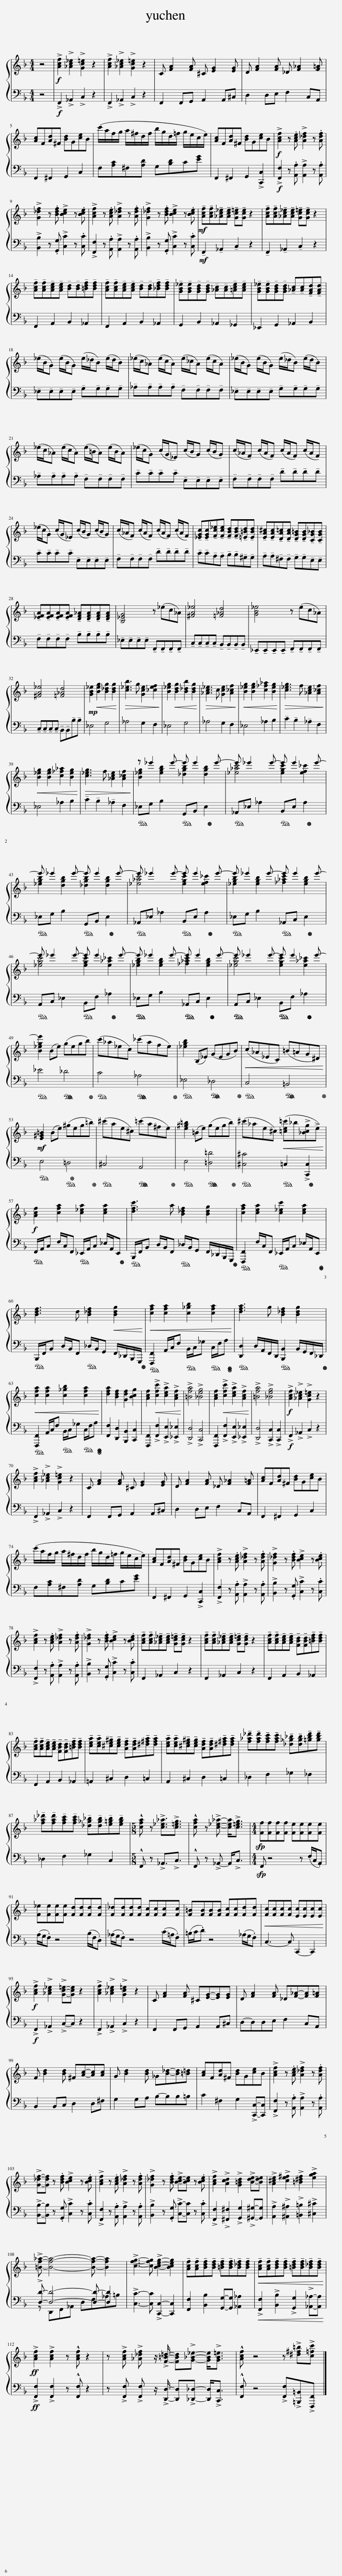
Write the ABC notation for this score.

X:1
%%score { ( 1 3 ) | ( 2 4 ) }
L:1/8
M:4/4
I:linebreak $
K:F
V:1 treble
V:3 treble
V:2 bass
V:4 bass
V:1
 z4 |!f! !>![Acf]2 !>![_Ac_e]2 !>![Gc=e]2 z2 | !>![Acf]2 !>![_Ac_e]2 !>![Gc=e]2 z2 | C [FA]2 [FA] ^C [EG]2 [EG] | D [FA]2 [FA] _D [F_A]2 [F=A] |$ %5
 [Ac]F[Ad]^F [Bd]G[ce]B | (c'/a/f/g/ a/^f/d/f/ b/g/d/=f/ g/e/c/e/) | [Ac]F[Ad]^F [Bd]G[ce]B |!f! !>![Acf]2 z .[Ace] !>![A_df]2 z .[Adf] |$ !>![G_df]2 z .[Bdf] !>![Bce]2 z .[Bce] | %10
 !>![Acf]2 z .[Ace] !>![A_df]2 z .[Adf] | !>![G_df]2 z .[Bdf] !>![Bce]2 z .[Bce] |!mf! !tenuto![Acf]!tenuto![Acf]!tenuto![_Ac_e]!tenuto![Ace] !tenuto![Gc=e]!tenuto![Gce] z2 | !tenuto![Acf]!tenuto![Acf]!tenuto![_Ac_e]!tenuto![Ace] !tenuto![Gc=e]!tenuto![Gce] z2 |$ !tenuto![Acf]!tenuto![Acf]!tenuto![Ace]!tenuto![Ace] !tenuto![Bd]!tenuto![Bd]!tenuto![=Bdf]!tenuto![Bdf] | %15
 !tenuto![Acf]!tenuto![Acf]!tenuto![Ace]!tenuto![Ace] !tenuto![Bd]!tenuto![Bd]!tenuto![_Bdf]!tenuto![Bdf] | !tenuto![GB_e]!tenuto![GBe]!tenuto![GBd]!tenuto![GBd] !tenuto![_Ac]!tenuto![Ac]!tenuto![=Ace]!tenuto![Ace] | !tenuto![GB_e]!tenuto![GBe]!tenuto![GBd]!tenuto![GBd] !tenuto![_Ac]!tenuto![Ac]!tenuto![FAd]!tenuto![FAd] |$ (_e/B/G) (e/B/G) (e/_d/B) (e/d/B) | (_e/c/_A) (e/c/A) (e/_c/A) (e/c/A) | %20
 (_e/B/G) (e/B/G) (e/_d/B) (e/d/B) |$ (_e/c/_A) (e/c/A) (e/=B/A) (e/B/A) | (_e/c/G) (c/G/_E) (c/B/G) (c/B/G) | (c/_A/F) (c/A/F) (c/A/F) (c/A/F) |$ (_e/c/G) (c/G/_E) (c/B/G) (c/B/G) | %25
 (c/_A/F) (c/A/F) (c/A/F) (c/A/F) | !tenuto![_EGc]!tenuto![EGc]!tenuto![Fc_e]!tenuto![Fce] !tenuto![FBd]!tenuto![FBd]!tenuto![=E=Bd]!tenuto![EBd] | !tenuto![EA^c]!tenuto![EAc]!tenuto![DA=c]!tenuto![DAc] !tenuto![DG=B]!tenuto![DGB]!tenuto![CG_B]!tenuto![CGB] |$ !tenuto![_EFA]!tenuto![EFA]!tenuto![EFA]!tenuto![EFA] !tenuto![DF_A]!tenuto![DFA]!tenuto![DFA]!tenuto![DFA] | [B,_EG]4 z (_ec_A) | %30
 [^FA_e]4 [=F_Ad]4 | [GB_e]4 z (ec_A) |$ [^FA_e]4 [=F_Ad]4 | [GB_e]2!<(! [Beg]2 [B_dg]2 [Bdg]2!<)! |!>(! [c_eb]3 g [Gce]2 [_cef]2!>)! | %35
 [B_eg]2!<(! [Bdg]2 [B_db]2 [Bdg]2!<)! |!>(! [_Ac_e]3 c [Gce]2 [A_cf]2!>)! |!<(! [B_eg]2 [Beg]2 [c_f_a]2 [Beg]2!<)! |!>(! [c_eg]3 f [_Ace]2 [A_cf]2!>)! |$!<(! [B_eg]2 [Beg]2 [c_f_a]2 [Beg]2!<)! | %40
!>(! [c_eg]3 f [_Ace]2 [A_cf]2!>)! | z _e'2 e'- e' e'2 e'- | e' _e'2 e'- e' e'2 e'- |$ e' _e'2 e'- e' e'2 e'- | e' _e'2 e'- e' e'2 e'- | %45
 e' _e'2 e'- e' e'2 e'- |$ e' _e'2 e'- e' e'2 e'- | e' _e'2 e'- e' e'2 e'- | e' _e'2 e'- e' e'2 e'- |$ [B_ege']2 (Be) (gegb) | %50
 (c'_a_ec) (_c'afe) | [_egb]2 (B,_E) (GE)GB |!<(! (c_A_EC) (=B=AG)^D!<)! |$!mf! [E^G=B]2 (Be) (^geg)=b | (^c'ae^c) (=c'a^fe) | %55
 [e^g=b]2 (=Be) (gegb) | (^c'_ae^c)!<(! ([=ce=c']_b!>![_Bcg])!>!e!<)! |$!f! [Acf]2 [cfa]2 [c_ea]2 [cea]2 | [dfc']3 a [B_df]2 [Bdg]2 | [cfa]2 [cea]2 [c_ec']2 [cea]2 |$ %60
 [Bdf]3 d [B_df]2!<(! [Bdg]2!<)! |!<(! [cfa]2 [cfa]2 [c_gb]2 [cfa]2!<)! | [dfa]3 g [B_df]2 [Bdg]2 |$!<(! [cfa]2 [cfa]2 [c_gb]2 [cfa]2!<)! | [dfa]2 [Bdf]2 [Gdf]2 [Bcg]2 | %65
 [Acf]2!<(! !>![cfc']2 !>![cea]2 !>![Acf]2!<)! | !>![=Bfa]4 !>![_Beg]4 | [Acf]2!<(! !>![cfc']2 !>![cea]2 !>![Acf]2!<)! | !>![=Bfa]4 !>![_Beg]4 |!f! !>![Acf]2 !>![_Ac_e]2 !>![Gc=e]2 z2 |$ %70
 !>![Acf]2 !>![_Ac_e]2 !>![Gc=e]2 z2 | C [FA]2 [FA] ^C [EG]2 [EG] | D [FA]2 [FA] _D [F_A]2 [F=A] | [Ac]F[Ad]^F [Bd]G[ce]B |$ (c'/a/f/g/ a/^f/d/f/ b/g/d/=f/ g/e/c/e/) | %75
 [Ac]F[Ad]^F [Bd]G[ce]B | !>![Acf]2 z .[Ace] !>![A_df]2 z .[Adf] | !>![G_df]2 z .[Bdf] !>![Bce]2 z .[Bce] |$ !>![Acf]2 z .[Ace] !>![A_df]2 z .[Adf] | !>![G_df]2 z .[Bdf] !>![Bce]2 z .[Bce] | %80
 !tenuto![Acf]!tenuto![Acf]!tenuto![_Ac_e]!tenuto![Ace] !tenuto![Gc=e]!tenuto![Gce] z2 | !tenuto![Acf]!tenuto![Acf]!tenuto![_Ac_e]!tenuto![Ace] !tenuto![Gc=e]!tenuto![Gce] z2 | !tenuto![Acf]!tenuto![Acf]!tenuto![Ace]!tenuto![Ace] !tenuto![FBd]!tenuto![FBd]!tenuto![=Bdf]!tenuto![Bdf] |$ !tenuto![Acf]!tenuto![Acf]!tenuto![Ace]!tenuto![Ace] !tenuto![FBd]!tenuto![FBd]!tenuto![=Bdf]!tenuto![Bdf] | !tenuto![cea]!tenuto![cea]!tenuto![^ce^g]!tenuto![ceg] !tenuto![Adf]!tenuto![Adf]!tenuto![^d^fa]!tenuto![dfa] | %85
 !tenuto![cea]!tenuto![cea]!tenuto![^ce^g]!tenuto![ceg] !tenuto![Adf]!tenuto![Adf]!tenuto![^d^fa]!tenuto![dfa] | !tenuto![f_a_d']!tenuto![fad']!tenuto![fac']!tenuto![fac'] !tenuto![_d_g_b]!tenuto![dgb]!tenuto![=gbd']!tenuto![gbd'] |$ !tenuto![f_a_d']!tenuto![fad']!tenuto![fac']!tenuto![fac'] !tenuto![_d_g_b]!tenuto![dgb]!tenuto![e=gb]!tenuto![egb] |[M:5/8] !^![cfa] z !>![c_e_a]3/2!>![c=eg]3/2 | !^![cfa] z !>![c_e_a]- [cea]<!>![c=eg] | %90
[M:4/4] [Ff][Ff][Ff][Ff] [Fe][Fe][Fe][Fe] |$ [F_e][Fe][Fe][Fe] [Fd][Fd][Fd][Fd] | [F_d][Fd][Fd][Fd] [Fc][Fc][Fc][Fc] | [F=B][FB][FB][FB] [Fc][Fc][Fd][Fd] |!<(! [Fc][Fc][Fc][Fc] [Ec][Ec][Ec][Ec]!<)! |$ %95
!f! !>![Acf]2 !>![_Ac_e]2 !>![Gc=e]-[Gce] z2 | !>![Acf]2 !>![_Ac_e]2 !>![Gc=e]2 z2 | C [FA]2 [FA] ^C[EG]-[EG][EG] | D [FA]2 [FA] _D[F_A]-[FA][F=A] |$ F [Bd]2 [Bd] ^F[Ac]-[Ac][Ac] | %100
 G [Bd]2 [Bd] _G[B_d]-[Bd][=B=d] | [Ac]F[Ad]^F [Bd]G[ce]B | !>![Acf]2 z .[Ace] !>![A_df]2 z .[Adf] |$ !>![G_df]-[Gdf] z .[Bdf] !>![Bce]2 z .[Bce] | !>![Acf]2 z .[Ace] !>![A_df]2 z .[Adf] | %105
 !>![G_df]2 z .[Bdf] !>![Bce]-[Bce] z .[Bce] | !>![Acf]2 !>![Acd]2 !>![G=Bd]2 !>![Bde]-[Bde] | !>![A^ce]2 !>![ce^f]2 !>![=B^df]2 !>![ega]2 |$ !>![=Bf_a]- [Bfa]4- [Bfa]- [Bfa]2 | !>![cfg]3- [cfg] !>![Bceg]2- [Bceg]2 | %110
 !tenuto![Acf]!tenuto![Acf]!tenuto![Bdf]!tenuto![Bdf] !tenuto![=Bdf]!tenuto![Bdf]!tenuto![B_df]!tenuto![Bdf] |!<(! !tenuto![Acf]!tenuto![Acf]!tenuto![Bdf]!tenuto![Bdf] !tenuto![=Bdf]!tenuto![Bdf]!tenuto![B_df]!tenuto![Bdf]!<)! |$!ff! !>![Acf]2 !>![Acf]2 z !^![Acf] z2 | z !>![Acf] !>![_A_df] z/ !>![F=B=d]/- [FBd]!>![G_B_e]- [GBe]<!>![GB=e] | !^![Acf] z4 z !>![^d^f=b]!>![c=fc'] |] %115
V:2
 z4 |!f! !>!F,,2 !>!_A,,2 !>!C,2 z2 | !>!F,,2 !>!_A,,2 !>!C,2 z2 | F,,2 F,,G,, A,,2 A,,^C, | D,2 D,E, F,2 C,A,, |$ %5
 F,,2 ^F,,2 G,,2 C,2 | F,[A,C]^F,[A,D] G,[B,D]C[EG] | F,,2 ^F,,2 G,,2 !>![C,,C,]2 |!f! !>![F,,F,]2 z .[A,,A,] !>![A,,A,]2 z .[A,,A,] |$ !>![B,,B,]2 z .[G,,G,] !>![C,C]2 z .[C,C] | %10
 !>![F,,F,]2 z .[A,,A,] !>![A,,A,]2 z .[A,,A,] | !>![B,,B,]2 z .[G,,G,] !>![C,C]2 z .[C,C] |!mf! !tenuto!F,,2 !tenuto!_A,,2 !tenuto!C,2 z2 | !tenuto!F,,2 !tenuto!_A,,2 !tenuto!C,2 z2 |$ F,,2 A,,2 B,,2 _A,,2 | %15
 F,,2 A,,2 B,,2 _A,,2 | G,,2 B,,2 _A,,2 _G,,2 | _E,,2 G,,2 _A,,2 B,,2 |$ !tenuto!_E,!tenuto!E,!tenuto!E,!tenuto!E, !tenuto!G,!tenuto!G,!tenuto!G,!tenuto!G, | !tenuto!_A,!tenuto!A,!tenuto!A,!tenuto!A, !tenuto!F,!tenuto!F,!tenuto!F,!tenuto!F, | %20
 !tenuto!_E,!tenuto!E,!tenuto!E,!tenuto!E, !tenuto!G,!tenuto!G,!tenuto!G,!tenuto!G, |$ !tenuto!_A,!tenuto!A,!tenuto!A,!tenuto!A, !tenuto!F,!tenuto!F,!tenuto!F,!tenuto!F, | !tenuto!C!tenuto!C!tenuto!C!tenuto!C !tenuto!E,!tenuto!E,!tenuto!E,!tenuto!E, | !tenuto!F,!tenuto!F,!tenuto!F,!tenuto!F, !tenuto!D!tenuto!D!tenuto!D!tenuto!D |$ !tenuto!C!tenuto!C!tenuto!C!tenuto!C !tenuto!E,!tenuto!E,!tenuto!E,!tenuto!E, | %25
 !tenuto!F,!tenuto!F,!tenuto!F,!tenuto!F, !tenuto!D!tenuto!D!tenuto!D!tenuto!D | !tenuto!C!tenuto!C!tenuto!A,!tenuto!A, !tenuto!B,!tenuto!B,!tenuto!^G,!tenuto!G, | !tenuto!A,!tenuto!A,!tenuto!^F,!tenuto!F, !tenuto!G,!tenuto!G,!tenuto!E,!tenuto!E, |$ !tenuto!F,!tenuto!F,!tenuto!F,!tenuto!F, !tenuto!B,!tenuto!B,!tenuto!B,!tenuto!B, | !tenuto!_E,!tenuto!E,!tenuto!E,!tenuto!E, !tenuto!F,,!tenuto!F,,!tenuto!F,,!tenuto!F,, | %30
 !tenuto!C,!tenuto!C,!tenuto!C,!tenuto!C, !tenuto!B,,!tenuto!B,,!tenuto!B,,!tenuto!B,, | !tenuto!_E,,!tenuto!E,,!tenuto!E,,!tenuto!E,, !tenuto!F,,!tenuto!F,,!tenuto!F,,!tenuto!F,, |$ !tenuto!C,!tenuto!C,!tenuto!C,!tenuto!C, !tenuto!B,,!tenuto!B,,!tenuto!B,!tenuto!B, |!mp! _E,4 G,4 | _A,4 G,2 F,2 | %35
 _E,4 G,4 | _A,4 G,2 F,2 | _E,4 _A,2 B,2 | !tenuto!C2 !tenuto!B,2 !tenuto!_A,2 F,2 |$ _E,4 _A,2 B,2 | %40
 !tenuto!C2 !tenuto!B,2 !tenuto!_A,2 F,2 |!ped! _E,G, B,2!ped! G,,B,, E,2!ped-up! |!ped! _A,,_E, _A,2!ped! B,,E, A,2!ped-up! |$!ped! _E,G, B,2!ped! G,,B,, E,2!ped-up! |!ped! _A,,_E, _A,2!ped! B,,E, A,2!ped-up! | %45
!ped! _E,G, B,2!ped! _A,,C, E,2!ped-up! |$!ped! A,,C, _E,2!ped! B,,F, _A,2!ped-up! |!ped! _E,G, B,2!ped! _A,,C, E,2!ped-up! |!ped! A,,C, _E,2!ped! B,,F, _A,2!ped-up! |$!ped! _E4!ped! _D4!ped-up! | %50
!ped! C4!ped! _A,4!ped-up! |!ped! _E,4!ped! _D,4!ped-up! |!ped! C,4!ped! =B,,4!ped-up! |$!ped! E,4!ped! =D,4!ped-up! |!ped! ^C,4!ped! A,,4!ped-up! | %55
!ped! E,4!ped! [=D,=D]4!ped-up! |!ped! [^C,^C]4!ped! =C,2 !>![C,,C,]2!ped-up! |$!ped! F,,/A,,/C, F,/C,/F,,!ped! _E,,/A,,/C, _E,/A,,/E,,!ped-up! |!ped! B,,,/F,,/B,, D,/B,,/F,,!ped! _D,/B,,/G,, F,,/_D,,/B,,,/G,,,/!ped-up! |!ped! [F,,,F,,]2 F,/C,/F,,!ped! _E,,/A,,/C, _E,/A,,/E,,!ped-up! |$ %60
!ped! B,,,/F,,/B,, D,/B,,/F,,!ped! _D,/B,,/G,, F,,/_D,,/B,,,/G,,,/!ped-up! |!ped! [F,,,F,,]2 A,,/C,/F,!ped! B,,/C,/_G,!ped! C,/F,/A,!ped-up! |!ped! [D,,D,]2 D,/A,,/F,,/D,,/!ped! [B,,,B,,]2 B,,/G,,/F,,/_D,,/!ped-up! |$!ped! [F,,,F,,]2 A,,/C,/F,!ped! B,,/C,/_G,!ped! C,/F,/A,!ped-up! | [F,,F,]2 [D,,D,]2 [B,,,B,,]2 [C,,C,]2 | %65
 [F,,,F,,]2 !>![F,,F,]2 !>![E,,E,]2 !>![_E,,_E,]2 | !>![D,,D,]4 !>![C,,C,]4 | [F,,,F,,]2 !>![F,,F,]2 !>![E,,E,]2 !>![_E,,_E,]2 | !>![D,,D,]4 !>![C,,C,]2 !>![C,,C,]2 |!f! !>!F,,2 !>!_A,,2 !>!C,2 z2 |$ %70
 !>!F,,2 !>!_A,,2 !>!C,2 z2 | F,,2 F,,G,, A,,2 A,,^C, | D,2 D,E, F,2 C,A,, | F,,2 ^F,,2 G,,2 C,2 |$ F,[A,C]^F,[A,D] G,[B,D]C[EG] | %75
 F,,2 ^F,,2 G,,2 !>![C,,C,]2 | !>![F,,F,]2 z .[A,,A,] !>![A,,A,]2 z .[A,,A,] | !>![B,,B,]2 z .[G,,G,] !>![C,C]2 z .[C,C] |$ !>![F,,F,]2 z .[A,,A,] !>![A,,A,]2 z .[A,,A,] | !>![B,,B,]2 z .[G,,G,] !>![C,C]2 z .[C,C] | %80
 F,,2 _A,,2 C,2 z2 | F,,2 _A,,2 C,2 z2 | F,,2 A,,2 B,,2 _A,,2 |$ F,,2 A,,2 B,,2 _A,,2 | =A,,2 ^C,2 D,2 =C,2 | %85
 A,,2 ^C,2 D,2 =C,2 | _D,2 F,2 _G,2 _F,2 |$ _D,2 F,2 _G,2 C,2 |[M:5/8] !^!F,, z !>!_A,,3/2!>!C,3/2 | !^!F,, z !>!_A,,- A,,<!>!C, | %90
[M:4/4] F,, z4 z (F,/C,/.A,,) |$ (A,/G,/.F,) z4 (B,/F,/.D,) | (_A,/G,/.F,) z4 (C/=A,/.F,) | (=B,/C/.D) z4 (_A,/G,/.F,) | C,3- C, C,,2- C,,2 |$ %95
!f! !>!F,,2 !>!_A,,2 !>!C,-C, z2 | !>!F,,2 !>!_A,,2 !>!C,2 z2 | F,,2 F,,G,, A,,2 A,,^C, | D,-D,D,E, F,2 C,A,, |$ B,,2 B,,C, D,2 D,^F, | %100
 G,2 G,A, B,-B,B,=B, | C2 ^F,2 G,2 !>![C,,C,]-[C,,C,] | !>![F,,F,]2 z .[A,,A,] !>![A,,A,]2 z .[A,,A,] |$ !>![B,,B,]-[B,,B,] z .[G,,G,] !>![C,C]2 z .[C,C] | !>![F,,F,]2 z .[A,,A,] !>![A,,A,]2 z .[A,,A,] | %105
 !>![B,,B,]2 z .[G,,G,] !>![C,C]-[C,C] z .[C,C] | !>![F,,F,]2 !>![^F,,^F,]2 !>![G,,G,]2 !>![^G,,^G,]-[G,,G,] | !>![A,,A,]2 !>![^A,,^A,]2 !>![=B,,=B,]2 !>![^C,^C]2 |$ !>![D,D]- [D,D]4- [D,D]- [D,D]2 | !>![C,C]3- [C,C] !>![C,,C,]2- [C,,C,]2 | %110
 [F,,F,]2 [B,,B,]2 [G,,G,]-[G,,G,] [_A,,_A,]2 |!<(! !>![F,,F,]2 !>![B,,B,]2 !>![G,,G,]2 !>![_A,,_A,]-[A,,A,]!<)! |$!ff! !>![F,,F,]2 !>![F,,F,]2 z !^![F,,F,] z2 | z !>![F,,F,] !>![F,,F,] z/ !>![D,,D,]/- [D,,D,]!>![_D,,_D,]- [D,,D,]<!>![C,,C,] | !^![F,,F,] z4 !>![F,,F,]!>![=B,,,=B,,]!>![F,,,F,,] |] %115
V:3
 x4 | x8 | x8 | x8 | x8 |$ %5
 x8 | x8 | x8 | x8 |$ x8 | %10
 x8 | x8 | x8 | x8 |$ x8 | %15
 x8 | x8 | x8 |$ x8 | x8 | %20
 x8 |$ x8 | x8 | x8 |$ x8 | %25
 x8 | x8 | x8 |$ x8 | x8 | %30
 x8 | x8 |$ x8 | x8 | x8 | %35
 x8 | x8 | x8 | x8 |$ x8 | %40
 x8 | [B_eg]2 [egb]2 [_dgb]2 [dgb]2 | [_e_ac']4 [egc']2 [ef_c']2 |$ [_egb]2 [dgb]2 [_dgb]2 [dgb]2 | [_e_ac']4 [egc']2 [ef_c']2 | %45
 [_egb]2 [egb]2 [_f_ac']2 [egb]2 |$ [_egc']4 [egc']2 [e_a_c']2 | [_egb]2 [egb]2 [_f_ac']2 [egb]2 | [_egc']4 [egc']2 [e_a_c']2 |$ x8 | %50
 x8 | x8 | x8 |$ x8 | x8 | %55
 x8 | x8 |$ x8 | x8 | x8 |$ %60
 x8 | x8 | x8 |$ x8 | x8 | %65
 x8 | x8 | x8 | x8 | x8 |$ %70
 x8 | x8 | x8 | x8 |$ x8 | %75
 x8 | x8 | x8 |$ x8 | x8 | %80
 x8 | x8 | x8 |$ x8 | x8 | %85
 x8 | x8 |$ x8 |[M:5/8] x5 | x5 | %90
[M:4/4] x8 |$ x8 | x8 | x8 | x8 |$ %95
 x8 | x8 | x8 | x8 |$ x8 | %100
 x8 | x8 | x8 |$ x8 | x8 | %105
 x8 | x8 | x8 |$ x8 | x8 | %110
 x8 | x8 |$ x8 | x8 | x8 |] %115
V:4
 x4 | x8 | x8 | x8 | x8 |$ %5
 x8 | x8 | x8 | x8 |$ x8 | %10
 x8 | x8 | x8 | x8 |$ x8 | %15
 x8 | x8 | x8 |$ x8 | x8 | %20
 x8 |$ x8 | x8 | x8 |$ x8 | %25
 x8 | x8 | x8 |$ x8 | x8 | %30
 x8 | x8 |$ x8 | x8 | x8 | %35
 x8 | x8 | x8 | x8 |$ x8 | %40
 x8 | x8 | x8 |$ x8 | x8 | %45
 x8 |$ x8 | x8 | x8 |$ x8 | %50
 x8 | x8 | x8 |$ x8 | x8 | %55
 x8 | x8 |$ x8 | x8 | x8 |$ %60
 x8 | x8 | x8 |$ x8 | x8 | %65
 x8 | x8 | x8 | x8 | x8 |$ %70
 x8 | x8 | x8 | x8 |$ x8 | %75
 x8 | x8 | x8 |$ x8 | x8 | %80
 x8 | x8 | x8 |$ x8 | x8 | %85
 x8 | x8 |$ x8 |[M:5/8] x5 | x5 | %90
[M:4/4] x8 |$ x8 | x8 | x8 | x8 |$ %95
 x8 | x8 | x8 | x8 |$ x8 | %100
 x8 | x8 | x8 |$ x8 | x8 | %105
 x8 | x8 | x8 |$ z D,,F,,_A,, D,F,_A,=B, | x8 | %110
 x8 | x8 |$ x8 | x8 | x8 |] %115
